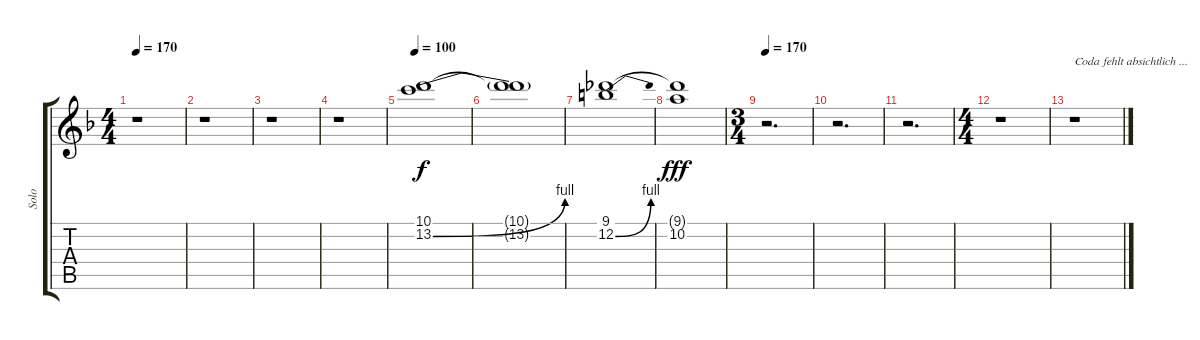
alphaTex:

\track ("Solo" "Solo") {instrument distortionguitar}
\staff {score tabs}
\tuning (E4 B3 G3 D3 A2 E2) {hide}
\ts (4 4)
\tempo 170
\clef g2
\ks f
r.1{dy f} |
r.1 |
r.1 |
r.1 |
\tempo 100
(10.1 13.2{be (bend 0 0 60 4)}).1{volume 11} |
(10.1{t} 13.2{t}).1 |
(9.1 12.2{be (bend 0 0 60 4)}).1 |
(9.1{t} 10.2).1{dy fff volume 0} |
\ts (3 4)
\tempo 170
r.2{d} |
r.2{d} |
r.2{d} |
\ts (4 4)
r.1 |
r.1{txt "Coda fehlt absichtlich ..."}
